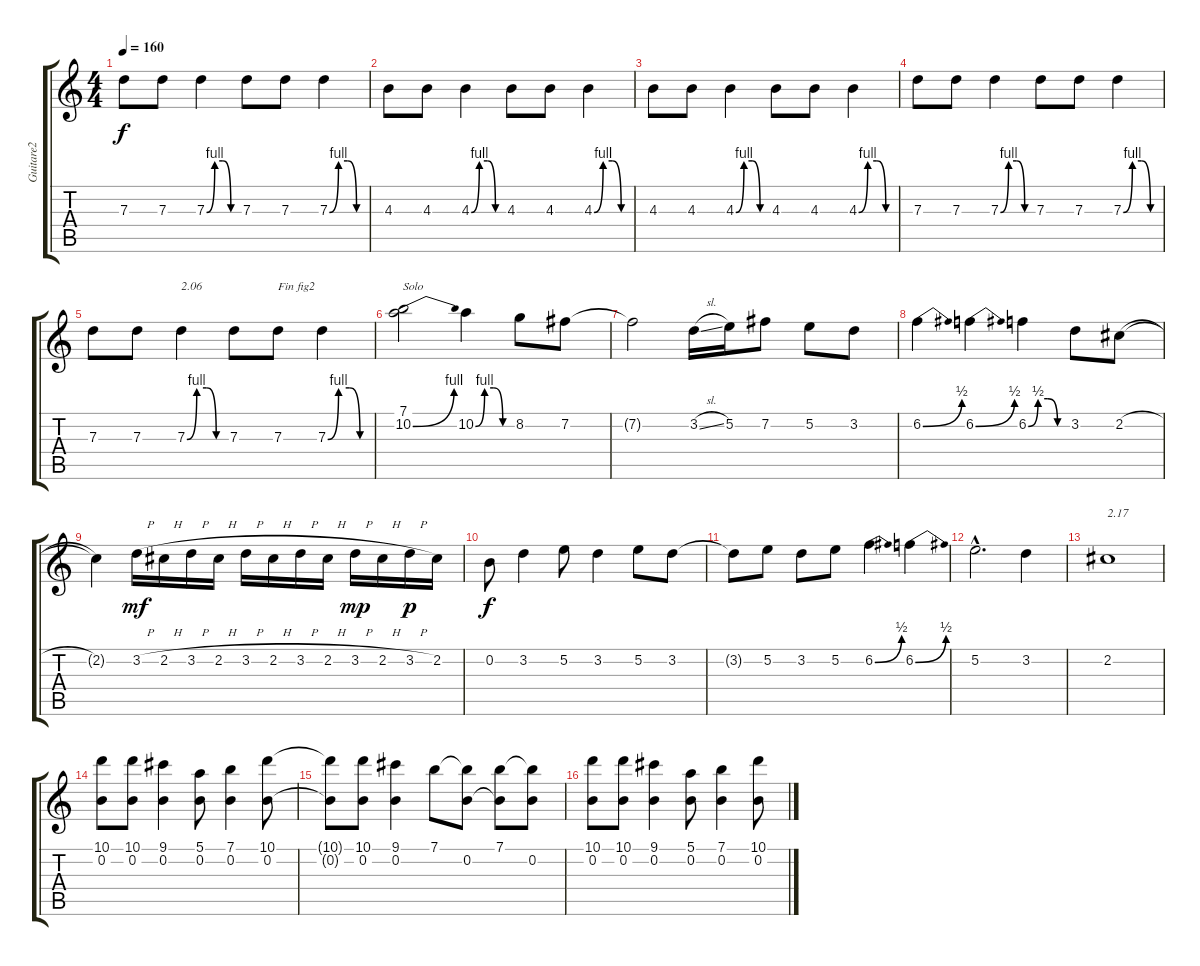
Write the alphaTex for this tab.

\track ("Guitare2" "Guitare2") {instrument distortionguitar}
\staff {score tabs}
\tuning (E4 B3 G3 D3 A2 E2) {hide}
\ts (4 4)
\tempo 160
\clef g2
\ks c
7.3.8{dy f} 7.3.8 7.3{be (custom 0 0 15 4 30 4 45 0 60 0)}.4 7.3.8 7.3.8 7.3{be (custom 0 0 15 4 30 4 45 0 60 0)}.4 |
4.3.8 4.3.8 4.3{be (custom 0 0 15 4 30 4 45 0 60 0)}.4 4.3.8 4.3.8 4.3{be (custom 0 0 15 4 30 4 45 0 60 0)}.4 |
4.3.8 4.3.8 4.3{be (custom 0 0 15 4 30 4 45 0 60 0)}.4 4.3.8 4.3.8 4.3{be (custom 0 0 15 4 30 4 45 0 60 0)}.4 |
7.3.8 7.3.8 7.3{be (custom 0 0 15 4 30 4 45 0 60 0)}.4 7.3.8 7.3.8 7.3{be (custom 0 0 15 4 30 4 45 0 60 0)}.4 |
7.3.8 7.3.8 7.3{be (custom 0 0 15 4 30 4 45 0 60 0)}.4{txt "2.06"} 7.3.8 7.3.8{txt "Fin fig2"} 7.3{be (custom 0 0 15 4 30 4 45 0 60 0)}.4 |
(7.1 10.2{be (bend 0 0 60 4)}).2{txt "Solo" volume 16 balance 8} 10.2{be (custom 0 0 15 4 30 4 45 0 60 0)}.4 8.2.8 7.2.8 |
7.2{t}.2 3.2{sl}.16 5.2.16 7.2.8 5.2.8 3.2.8 |
6.2{be (bend 0 0 60 2)}.4 6.2{be (bend 0 0 60 2)}.4 6.2{be (custom 0 0 15 2 30 2 45 0 60 0)}.4 3.2.8 2.2{h}.8 |
2.2{t}.4 3.2{h}.16{dy mf} 2.2{h}.16 3.2{h}.16 2.2{h}.16 3.2{h}.16 2.2{h}.16 3.2{h}.16 2.2{h}.16 3.2{h}.16{dy mp} 2.2{h}.16 3.2{h}.16{dy p} 2.2.16 |
0.2.8{dy f} 3.2.4 5.2.8 3.2.4 5.2.8 3.2.8 |
3.2{t}.8 5.2.8 3.2.8 5.2.8 6.2{be (bend 0 0 60 2)}.4 6.2{be (bend 0 0 60 2)}.4 |
5.2{hac}.2{d} 3.2.4 |
2.2.1{txt "2.17"} |
(10.1 0.2).8 (10.1 0.2).8 (9.1 0.2).4 (5.1 0.2).8 (7.1 0.2).4 (10.1 0.2).8 |
(10.1{t} 0.2{t}).8 (10.1 0.2).8 (9.1 0.2).4 7.1.8 (7.1{t} 0.2).8 (7.1 0.2{t}).8 (7.1{t} 0.2).8 |
(10.1 0.2).8 (10.1 0.2).8 (9.1 0.2).4 (5.1 0.2).8 (7.1 0.2).4 (10.1 0.2).8
